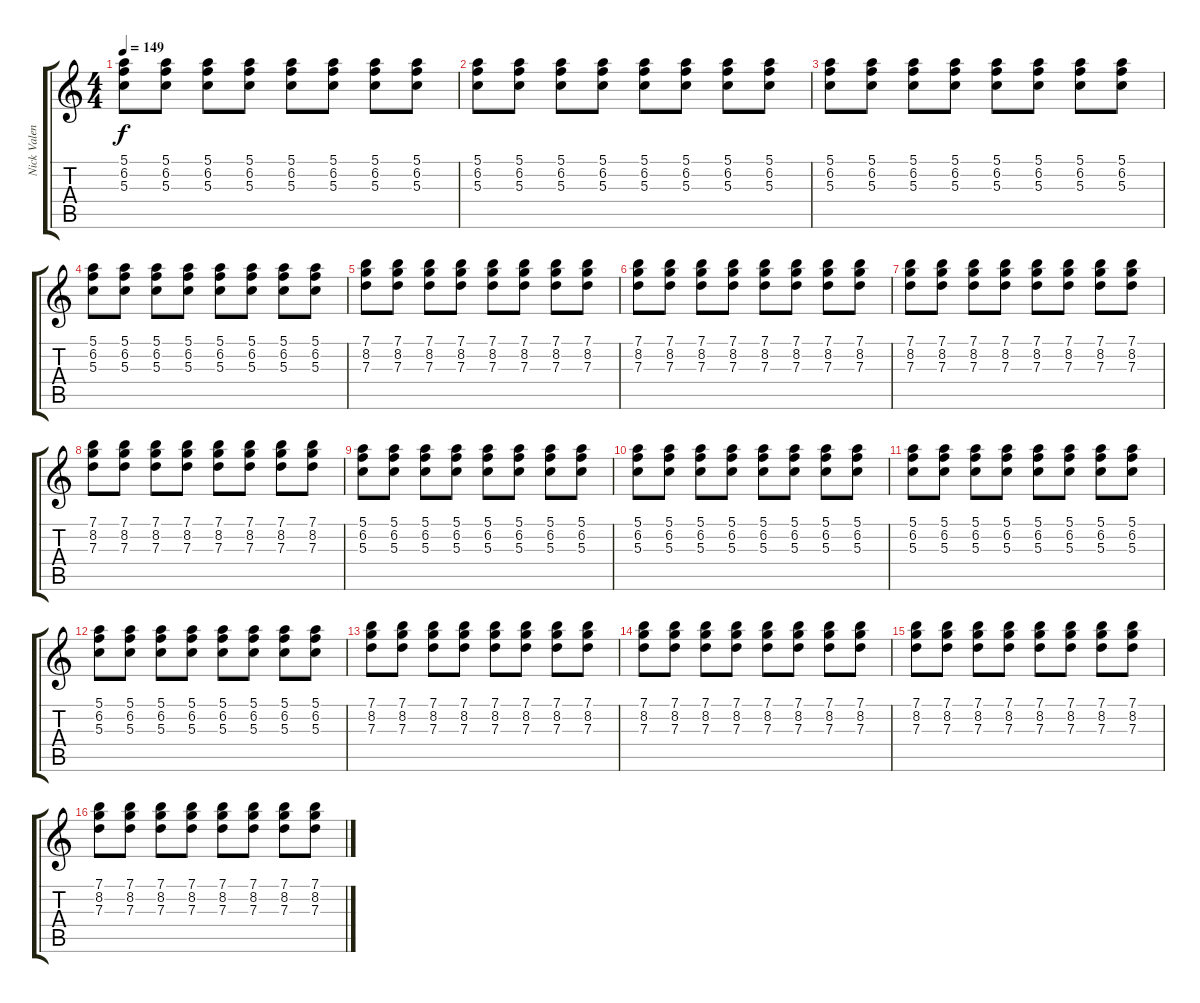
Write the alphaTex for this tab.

\track ("Nick Valensi" "Nick Valen") {instrument electricguitarclean}
\staff {score tabs}
\tuning (E4 B3 G3 D3 A2 E2) {hide}
\ts (4 4)
\tempo 149
\clef g2
\ks c
(5.1 6.2 5.3).8{dy f} (5.1 6.2 5.3).8 (5.1 6.2 5.3).8 (5.1 6.2 5.3).8 (5.1 6.2 5.3).8 (5.1 6.2 5.3).8 (5.1 6.2 5.3).8 (5.1 6.2 5.3).8 |
(5.1 6.2 5.3).8 (5.1 6.2 5.3).8 (5.1 6.2 5.3).8 (5.1 6.2 5.3).8 (5.1 6.2 5.3).8 (5.1 6.2 5.3).8 (5.1 6.2 5.3).8 (5.1 6.2 5.3).8 |
(5.1 6.2 5.3).8 (5.1 6.2 5.3).8 (5.1 6.2 5.3).8 (5.1 6.2 5.3).8 (5.1 6.2 5.3).8 (5.1 6.2 5.3).8 (5.1 6.2 5.3).8 (5.1 6.2 5.3).8 |
(5.1 6.2 5.3).8 (5.1 6.2 5.3).8 (5.1 6.2 5.3).8 (5.1 6.2 5.3).8 (5.1 6.2 5.3).8 (5.1 6.2 5.3).8 (5.1 6.2 5.3).8 (5.1 6.2 5.3).8 |
(7.1 8.2 7.3).8 (7.1 8.2 7.3).8 (7.1 8.2 7.3).8 (7.1 8.2 7.3).8 (7.1 8.2 7.3).8 (7.1 8.2 7.3).8 (7.1 8.2 7.3).8 (7.1 8.2 7.3).8 |
(7.1 8.2 7.3).8 (7.1 8.2 7.3).8 (7.1 8.2 7.3).8 (7.1 8.2 7.3).8 (7.1 8.2 7.3).8 (7.1 8.2 7.3).8 (7.1 8.2 7.3).8 (7.1 8.2 7.3).8 |
(7.1 8.2 7.3).8 (7.1 8.2 7.3).8 (7.1 8.2 7.3).8 (7.1 8.2 7.3).8 (7.1 8.2 7.3).8 (7.1 8.2 7.3).8 (7.1 8.2 7.3).8 (7.1 8.2 7.3).8 |
(7.1 8.2 7.3).8 (7.1 8.2 7.3).8 (7.1 8.2 7.3).8 (7.1 8.2 7.3).8 (7.1 8.2 7.3).8 (7.1 8.2 7.3).8 (7.1 8.2 7.3).8 (7.1 8.2 7.3).8 |
(5.1 6.2 5.3).8 (5.1 6.2 5.3).8 (5.1 6.2 5.3).8 (5.1 6.2 5.3).8 (5.1 6.2 5.3).8 (5.1 6.2 5.3).8 (5.1 6.2 5.3).8 (5.1 6.2 5.3).8 |
(5.1 6.2 5.3).8 (5.1 6.2 5.3).8 (5.1 6.2 5.3).8 (5.1 6.2 5.3).8 (5.1 6.2 5.3).8 (5.1 6.2 5.3).8 (5.1 6.2 5.3).8 (5.1 6.2 5.3).8 |
(5.1 6.2 5.3).8 (5.1 6.2 5.3).8 (5.1 6.2 5.3).8 (5.1 6.2 5.3).8 (5.1 6.2 5.3).8 (5.1 6.2 5.3).8 (5.1 6.2 5.3).8 (5.1 6.2 5.3).8 |
(5.1 6.2 5.3).8 (5.1 6.2 5.3).8 (5.1 6.2 5.3).8 (5.1 6.2 5.3).8 (5.1 6.2 5.3).8 (5.1 6.2 5.3).8 (5.1 6.2 5.3).8 (5.1 6.2 5.3).8 |
(7.1 8.2 7.3).8 (7.1 8.2 7.3).8 (7.1 8.2 7.3).8 (7.1 8.2 7.3).8 (7.1 8.2 7.3).8 (7.1 8.2 7.3).8 (7.1 8.2 7.3).8 (7.1 8.2 7.3).8 |
(7.1 8.2 7.3).8 (7.1 8.2 7.3).8 (7.1 8.2 7.3).8 (7.1 8.2 7.3).8 (7.1 8.2 7.3).8 (7.1 8.2 7.3).8 (7.1 8.2 7.3).8 (7.1 8.2 7.3).8 |
(7.1 8.2 7.3).8 (7.1 8.2 7.3).8 (7.1 8.2 7.3).8 (7.1 8.2 7.3).8 (7.1 8.2 7.3).8 (7.1 8.2 7.3).8 (7.1 8.2 7.3).8 (7.1 8.2 7.3).8 |
(7.1 8.2 7.3).8 (7.1 8.2 7.3).8 (7.1 8.2 7.3).8 (7.1 8.2 7.3).8 (7.1 8.2 7.3).8 (7.1 8.2 7.3).8 (7.1 8.2 7.3).8 (7.1 8.2 7.3).8
